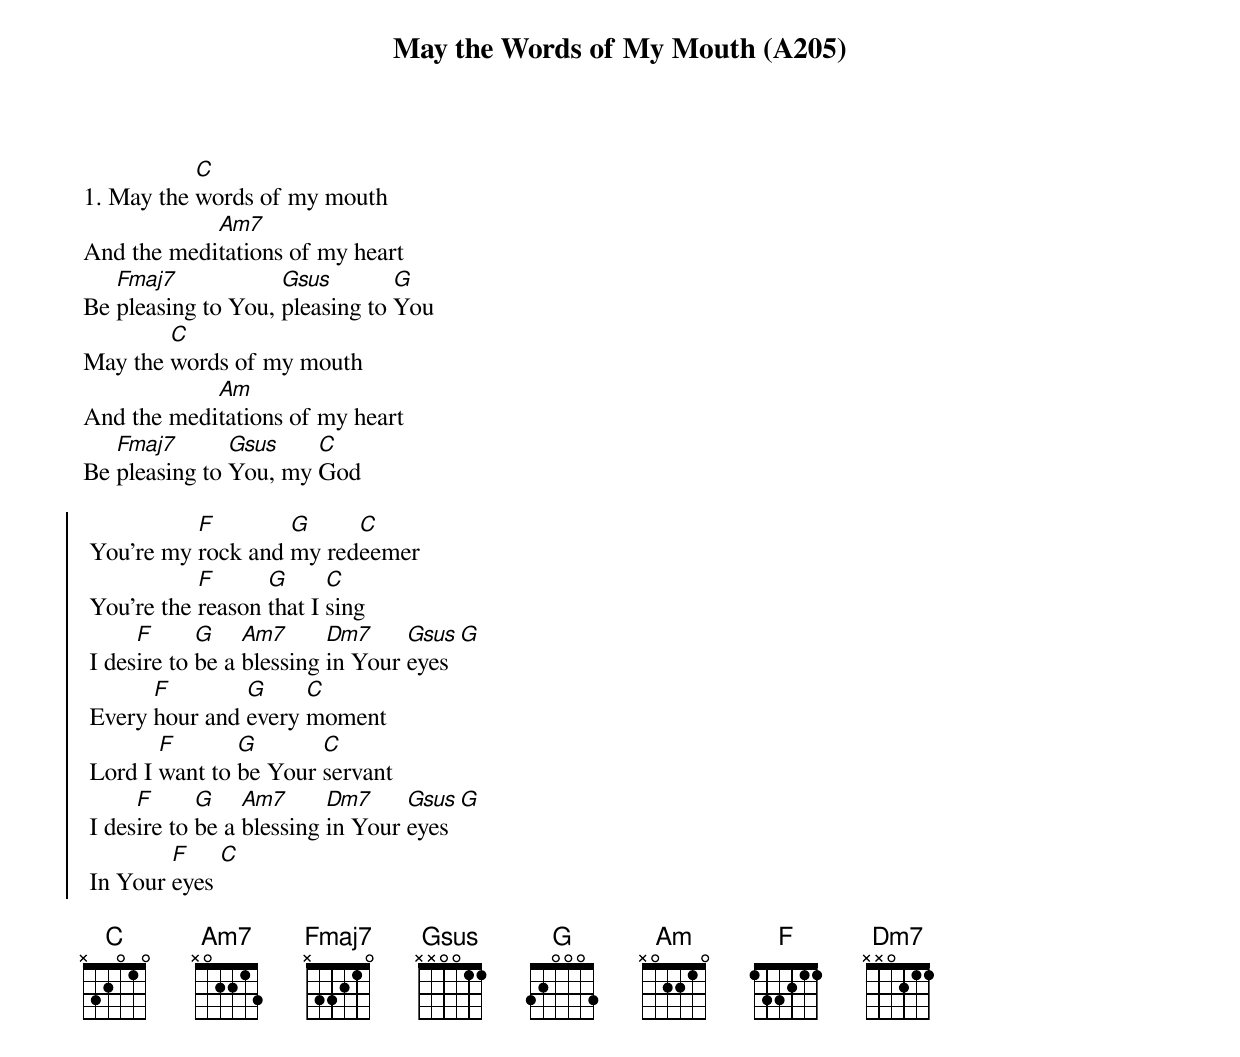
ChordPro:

{title: May the Words of My Mouth (A205)}
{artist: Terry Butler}


1. May the [C]words of my mouth
And the medi[Am7]tations of my heart
Be [Fmaj7]pleasing to You, [Gsus]pleasing to [G]You
May the [C]words of my mouth
And the medi[Am]tations of my heart
Be [Fmaj7]pleasing to [Gsus]You, my [C]God

{soc}
 You're my [F]rock and [G]my red[C]eemer
 You're the [F]reason [G]that I [C]sing
 I des[F]ire to [G]be a [Am7]blessing [Dm7]in Your [Gsus]eyes[G]
 Every [F]hour and [G]every [C]moment
 Lord I [F]want to [G]be Your [C]servant
 I des[F]ire to [G]be a [Am7]blessing [Dm7]in Your [Gsus]eyes[G]
 In Your [F]eyes [C]
 {eoc}

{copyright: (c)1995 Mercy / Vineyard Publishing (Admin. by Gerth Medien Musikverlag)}
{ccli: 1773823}
